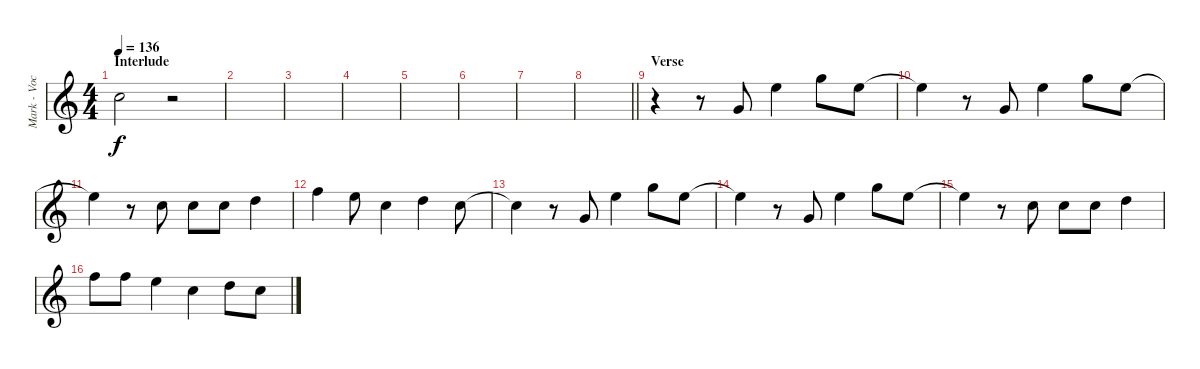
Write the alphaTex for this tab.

\track ("Mark - Vocals" "Mark - Voc") {instrument overdrivenguitar}
\staff {score}
\tuning (E4 B3 G3 D3 A2 E2) {hide}
\ts (4 4)
\section ("" "Interlude")
\tempo 136
\clef g2
\ks c
1.2{t}.2{dy f} r.2 |
|
|
|
|
|
|
\barLineRight lightlight
|
\section ("" "Verse")
r.4 r.8 0.3.8 0.1.4 3.1.8 0.1.8 |
0.1{t}.4 r.8 0.3.8 0.1.4 3.1.8 0.1.8 |
0.1{t}.4 r.8 1.2.8 1.2.8 1.2.8 3.2.4 |
1.1.4 0.1.8 1.2.4 3.2.4 1.2.8 |
1.2{t}.4 r.8 0.3.8 0.1.4 3.1.8 0.1.8 |
0.1{t}.4 r.8 0.3.8 0.1.4 3.1.8 0.1.8 |
0.1{t}.4 r.8 1.2.8 1.2.8 1.2.8 7.3.4 |
6.2.8 6.2.8 0.1.4 1.2.4 3.2.8 1.2.8
